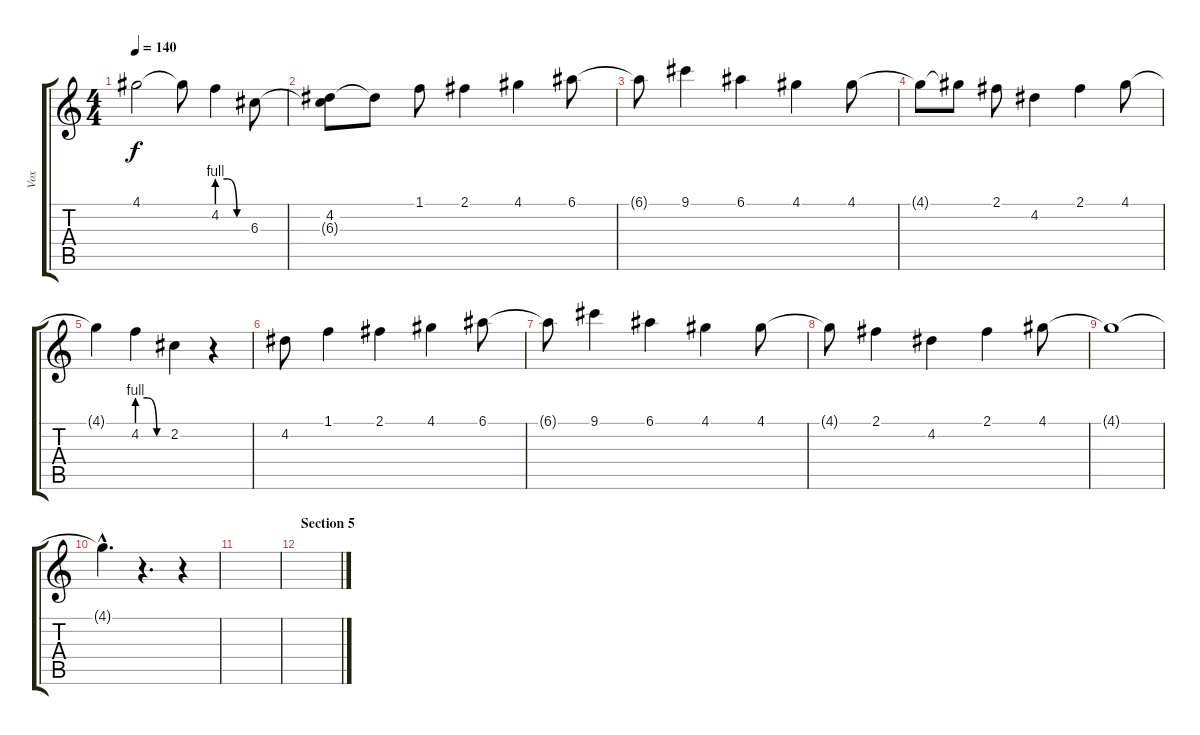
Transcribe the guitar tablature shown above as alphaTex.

\track ("Vox" "Vox") {instrument distortionguitar}
\staff {score tabs}
\tuning (E4 B3 G3 D3 A2 E2) {hide}
\ts (4 4)
\tempo 140
\clef g2
\ks c
4.1{t}.2{dy f} 4.1{t}.8 4.2{be (custom 0 4 20 4 40 0 60 0)}.4 6.3.8 |
(4.2 6.3{t}).8 4.2{t}.8 1.1.8 2.1.4 4.1.4 6.1.8 |
6.1{t}.8 9.1.4 6.1.4 4.1.4 4.1.8 |
4.1{t}.8 4.1{t}.8 2.1.8 4.2.4 2.1.4 4.1.8 |
4.1{t}.4 4.2{be (custom 0 4 20 4 40 0 60 0)}.4 2.2.4 r.4 |
4.2.8 1.1.4 2.1.4 4.1.4 6.1.8 |
6.1{t}.8 9.1.4 6.1.4 4.1.4 4.1.8 |
4.1{t}.8 2.1.4 4.2.4 2.1.4 4.1.8 |
4.1{t}.1 |
4.1{hac t}.4{d} r.4{d} r.4 |
|
\section ("" "Section 5")
